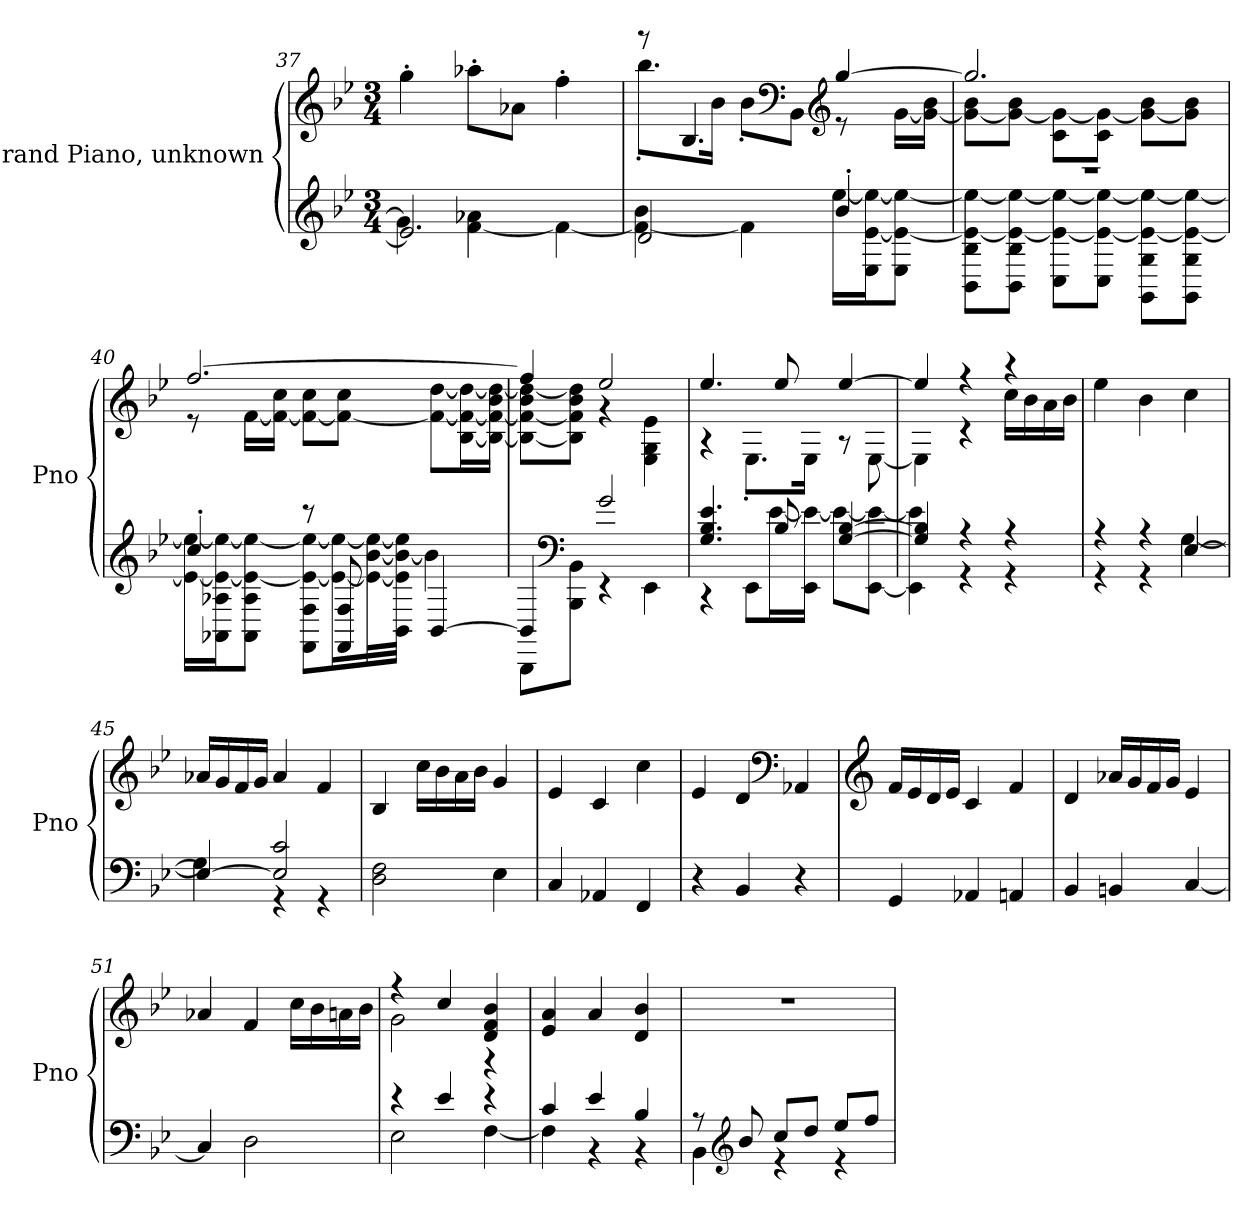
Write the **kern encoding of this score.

**kern	**kern
*part1	*part1
*staff2	*staff1
*I"Grand Piano, unknown	*
*I'Pno	*
*clefG2	*clefG2
*k[b-e-]	*k[b-e-]
*M3/4	*M3/4
=37	=37
*^	*
2.e-/]	4g\]	4gg'\
.	[4f\ 4a-X\	8aa-X'\L
.	.	8a-X\J
.	4f\_	4ff'\
=38	=38	=38
*	*	*^
2d/	4f\_ 4b-\	8r	8.bb-'\L
.	.	4.B-/	.
.	.	.	16b-\Jk
.	4f\]	.	8b-'\L
*	*	*clefF4	*
.	.	.	8BB-\J
*	*	*clefG2	*
4b-'/	[16ee-\LL	[4gg/	8r
.	16E-\ [16e-\ 16ee-\_J	.	.
.	8E-\ 8e-\_ 8ee-\_J	.	[16g\LL
.	.	.	16g\_ 16b-\JJ
=39	=39	=39	=39
2.r	8BB-\ 8B-\ 8e-\_ 8ee-\_L	2.gg/]	8g\_ 8b-\L
.	8BB-\ 8B-\ 8e-\_ 8ee-\_J	.	8g\_ 8b-\J
.	8C\ 8e-\_ 8ee-\_L	.	8c\ 8g\_L
.	8C\ 8e-\_ 8ee-\_J	.	8c\ 8g\_J
.	8GG\ 8G\ 8e-\_ 8ee-\_L	.	8g\_ 8b-\L
.	8GG\ 8G\ 8e-\_ 8ee-\_J	.	8g\] 8b-\J
!!LO:LB:g=z	!!
=40	=40	=40	=40
4cc'/	16e-\_ 16ee-\_LL	[2.ff/	8r
.	16AA-X\ 16A-X\ 16e-\_ 16ee-\_J	.	.
.	8AA-\ 8A-\ 8e-\_ 8ee-\_J	.	[16f\LL
.	.	.	16f\_ 16cc\JJ
8r	8FF\ 8F\ 8e-\_ 8ee-\_L	.	8f\_ 8cc\L
8FF/ 8F/	16e-\_ 16ee-\_L	.	8f\_ 8cc\J
.	32e-\_ [32b-\ 32ee-\_L	.	.
.	32BB-\ 32e-\] 32b-\_ 32ee-\]JJJ	.	.
[4BB-/	4b-\]	.	8f\_ [8dd\L
.	.	.	[16B-\ 16f\_ 16dd\_L
.	.	.	16B-\_ 16f\_ 16b-\ 16dd\_JJ
=41	=41	=41	=41
4BB-/]	8BBB-\L	4ff/]	8B-\_ 8f\_ 8b-\ 8dd\_L
*clefF4	*	*	*
.	8BBB-\ 8BB-\J	.	8B-\] 8f\] 8b-\ 8dd\]J
2g/	4r	2ee-/	4r
.	4EE-\	.	4E-\ 4G\ 4e-\
=42	=42	=42	=42
4.G/ 4.B-/ 4.e-/	4r	4.ee-/	4r
.	8EE-\L	.	8.E-'\L
8B-/	[16e-\L	8ee-/	.
.	16EE-\ 16e-\_JJ	.	16E-\Jk
[4G/ [4B-/	8e-\L_	[4ee-/	8r
.	[8EE-\ 8e-\_J	.	[8E-\
=43	=43	=43	=43
4G/] 4B-/]	4EE-\] 4e-\]	4ee-/]	4E-\]
4r	4r	4r	4r
4r	4r	4r	16cc\LL
.	.	.	16b-\
.	.	.	16a\
.	.	.	16b-\JJ
*	*	*v	*v
!!LO:LB:g=z
=44	=44	=44
4r	4r	4ee-\
4r	4r	4b-\
[4E-/	[4G\	4cc\
=45	=45	=45
4E-/_	4G\]	16a-X/LL
.	.	16g/
.	.	16f/
.	.	16g/JJ
2E-/] 2c/	4r	4a-/
.	4r	4f/
*v	*v	*
=46	=46
2D\ 2F\	4B-/
.	16cc\LL
.	16b-\
.	16a\
.	16b-\JJ
4E-\	4g/
=47	=47
4C/	4e-/
4AA-X/	4c/
4FF/	4cc\
=48	=48
4r	4e-/
4BB-/	4d/
*	*clefF4
4r	4AA-X/
=49	=49
*	*clefG2
4GG/	16f/LL
.	16e-/
.	16d/
.	16e-/JJ
4AA-X/	4c/
4AAn/	4f/
=50	=50
4BB-/	4d/
4BBn/	16a-X/LL
.	16g/
.	16f/
.	16g/JJ
[4C/	4e-/
!!LO:PB:g=z
=51	=51
4C/]	4a-X/
2D\	4f/
.	16cc\LL
.	16b-\
.	16an\
.	16b-\JJ
=52	=52
*^	*^
4r	2E-\	4r	2g\
4e-/	.	4cc/	.
4r	[4F\	4d/ 4f/ 4b-/	4r
*	*	*v	*v
=53	=53	=53
4c/	4F\]	4e-/ 4a/
4e-/	4r	4a/
4B-/	4r	4d/ 4b-/
=54	=54	=54
8r	4BB-\	2.r
*clefG2	*	*
8b-/	.	.
8cc/L	4r	.
8dd/J	.	.
8ee-/L	4r	.
8ff/J	.	.
*v	*v	*
=	=
*-	*-
